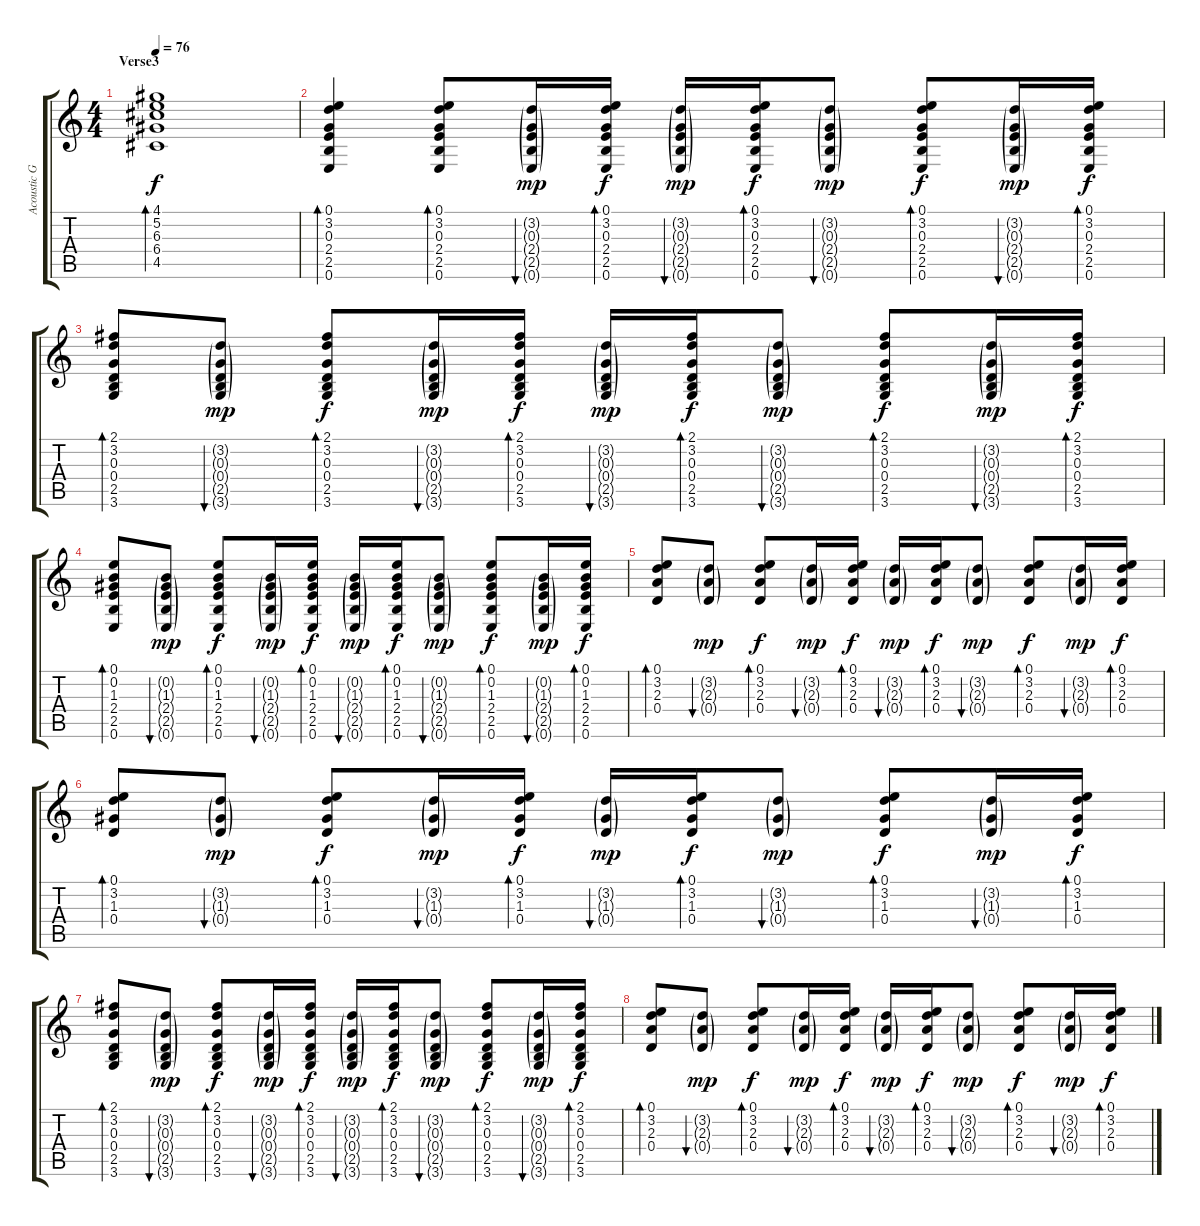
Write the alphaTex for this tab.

\track ("Acoustic Gtr 1" "Acoustic G") {instrument acousticguitarsteel}
\staff {score tabs}
\tuning (E4 B3 G3 D3 A2 E2) {hide}
\ts (4 4)
\section ("" "Verse3")
\tempo 76
\clef g2
\ks c
(4.1 5.2 6.3 6.4 4.5).1{bd 240 dy f} |
(0.1 3.2 0.3 2.4 2.5 0.6).4{bd 120} (0.1 3.2 0.3 2.4 2.5 0.6).8{bd 60} (3.2{g} 0.3{g} 2.4{g} 2.5{g} 0.6{g}).16{bu 60 dy mp} (0.1 3.2 0.3 2.4 2.5 0.6).16{bd 60 dy f} (3.2{g} 0.3{g} 2.4{g} 2.5{g} 0.6{g}).16{bu 60 dy mp} (0.1 3.2 0.3 2.4 2.5 0.6).16{bd 60 dy f} (3.2{g} 0.3{g} 2.4{g} 2.5{g} 0.6{g}).8{bu 60 dy mp} (0.1 3.2 0.3 2.4 2.5 0.6).8{bd 60 dy f} (3.2{g} 0.3{g} 2.4{g} 2.5{g} 0.6{g}).16{bu 60 dy mp} (0.1 3.2 0.3 2.4 2.5 0.6).16{bd 60 dy f} |
(2.1 3.2 0.3 0.4 2.5 3.6).8{bd 60} (3.2{g} 0.3{g} 0.4{g} 2.5{g} 3.6{g}).8{bu 60 dy mp} (2.1 3.2 0.3 0.4 2.5 3.6).8{bd 60 dy f} (3.2{g} 0.3{g} 0.4{g} 2.5{g} 3.6{g}).16{bu 60 dy mp} (2.1 3.2 0.3 0.4 2.5 3.6).16{bd 60 dy f} (3.2{g} 0.3{g} 0.4{g} 2.5{g} 3.6{g}).16{bu 60 dy mp} (2.1 3.2 0.3 0.4 2.5 3.6).16{bd 60 dy f} (3.2{g} 0.3{g} 0.4{g} 2.5{g} 3.6{g}).8{bu 60 dy mp} (2.1 3.2 0.3 0.4 2.5 3.6).8{bd 60 dy f} (3.2{g} 0.3{g} 0.4{g} 2.5{g} 3.6{g}).16{bu 60 dy mp} (2.1 3.2 0.3 0.4 2.5 3.6).16{bd 60 dy f} |
(0.1 0.2 1.3 2.4 2.5 0.6).8{bd 60} (0.2{g} 1.3{g} 2.4{g} 2.5{g} 0.6{g}).8{bu 60 dy mp} (0.1 0.2 1.3 2.4 2.5 0.6).8{bd 60 dy f} (0.2{g} 1.3{g} 2.4{g} 2.5{g} 0.6{g}).16{bu 60 dy mp} (0.1 0.2 1.3 2.4 2.5 0.6).16{bd 60 dy f} (0.2{g} 1.3{g} 2.4{g} 2.5{g} 0.6{g}).16{bu 60 dy mp} (0.1 0.2 1.3 2.4 2.5 0.6).16{bd 60 dy f} (0.2{g} 1.3{g} 2.4{g} 2.5{g} 0.6{g}).8{bu 60 dy mp} (0.1 0.2 1.3 2.4 2.5 0.6).8{bd 60 dy f} (0.2{g} 1.3{g} 2.4{g} 2.5{g} 0.6{g}).16{bu 60 dy mp} (0.1 0.2 1.3 2.4 2.5 0.6).16{bd 60 dy f} |
(0.1 3.2 2.3 0.4).8{bd 60} (3.2{g} 2.3{g} 0.4{g}).8{bu 60 dy mp} (0.1 3.2 2.3 0.4).8{bd 60 dy f} (3.2{g} 2.3{g} 0.4{g}).16{bu 60 dy mp} (0.1 3.2 2.3 0.4).16{bd 60 dy f} (3.2{g} 2.3{g} 0.4{g}).16{bu 60 dy mp} (0.1 3.2 2.3 0.4).16{bd 60 dy f} (3.2{g} 2.3{g} 0.4{g}).8{bu 60 dy mp} (0.1 3.2 2.3 0.4).8{bd 60 dy f} (3.2{g} 2.3{g} 0.4{g}).16{bu 60 dy mp} (0.1 3.2 2.3 0.4).16{bd 60 dy f} |
(0.1 3.2 1.3 0.4).8{bd 60} (3.2{g} 1.3{g} 0.4{g}).8{bu 60 dy mp} (0.1 3.2 1.3 0.4).8{bd 60 dy f} (3.2{g} 1.3{g} 0.4{g}).16{bu 60 dy mp} (0.1 3.2 1.3 0.4).16{bd 60 dy f} (3.2{g} 1.3{g} 0.4{g}).16{bu 60 dy mp} (0.1 3.2 1.3 0.4).16{bd 60 dy f} (3.2{g} 1.3{g} 0.4{g}).8{bu 60 dy mp} (0.1 3.2 1.3 0.4).8{bd 60 dy f} (3.2{g} 1.3{g} 0.4{g}).16{bu 60 dy mp} (0.1 3.2 1.3 0.4).16{bd 60 dy f} |
(2.1 3.2 0.3 0.4 2.5 3.6).8{bd 60} (3.2{g} 0.3{g} 0.4{g} 2.5{g} 3.6{g}).8{bu 60 dy mp} (2.1 3.2 0.3 0.4 2.5 3.6).8{bd 60 dy f} (3.2{g} 0.3{g} 0.4{g} 2.5{g} 3.6{g}).16{bu 60 dy mp} (2.1 3.2 0.3 0.4 2.5 3.6).16{bd 60 dy f} (3.2{g} 0.3{g} 0.4{g} 2.5{g} 3.6{g}).16{bu 60 dy mp} (2.1 3.2 0.3 0.4 2.5 3.6).16{bd 60 dy f} (3.2{g} 0.3{g} 0.4{g} 2.5{g} 3.6{g}).8{bu 60 dy mp} (2.1 3.2 0.3 0.4 2.5 3.6).8{bd 60 dy f} (3.2{g} 0.3{g} 0.4{g} 2.5{g} 3.6{g}).16{bu 60 dy mp} (2.1 3.2 0.3 0.4 2.5 3.6).16{bd 60 dy f} |
(0.1 3.2 2.3 0.4).8{bd 60} (3.2{g} 2.3{g} 0.4{g}).8{bu 60 dy mp} (0.1 3.2 2.3 0.4).8{bd 60 dy f} (3.2{g} 2.3{g} 0.4{g}).16{bu 60 dy mp} (0.1 3.2 2.3 0.4).16{bd 60 dy f} (3.2{g} 2.3{g} 0.4{g}).16{bu 60 dy mp} (0.1 3.2 2.3 0.4).16{bd 60 dy f} (3.2{g} 2.3{g} 0.4{g}).8{bu 60 dy mp} (0.1 3.2 2.3 0.4).8{bd 60 dy f} (3.2{g} 2.3{g} 0.4{g}).16{bu 60 dy mp} (0.1 3.2 2.3 0.4).16{bd 60 dy f}
